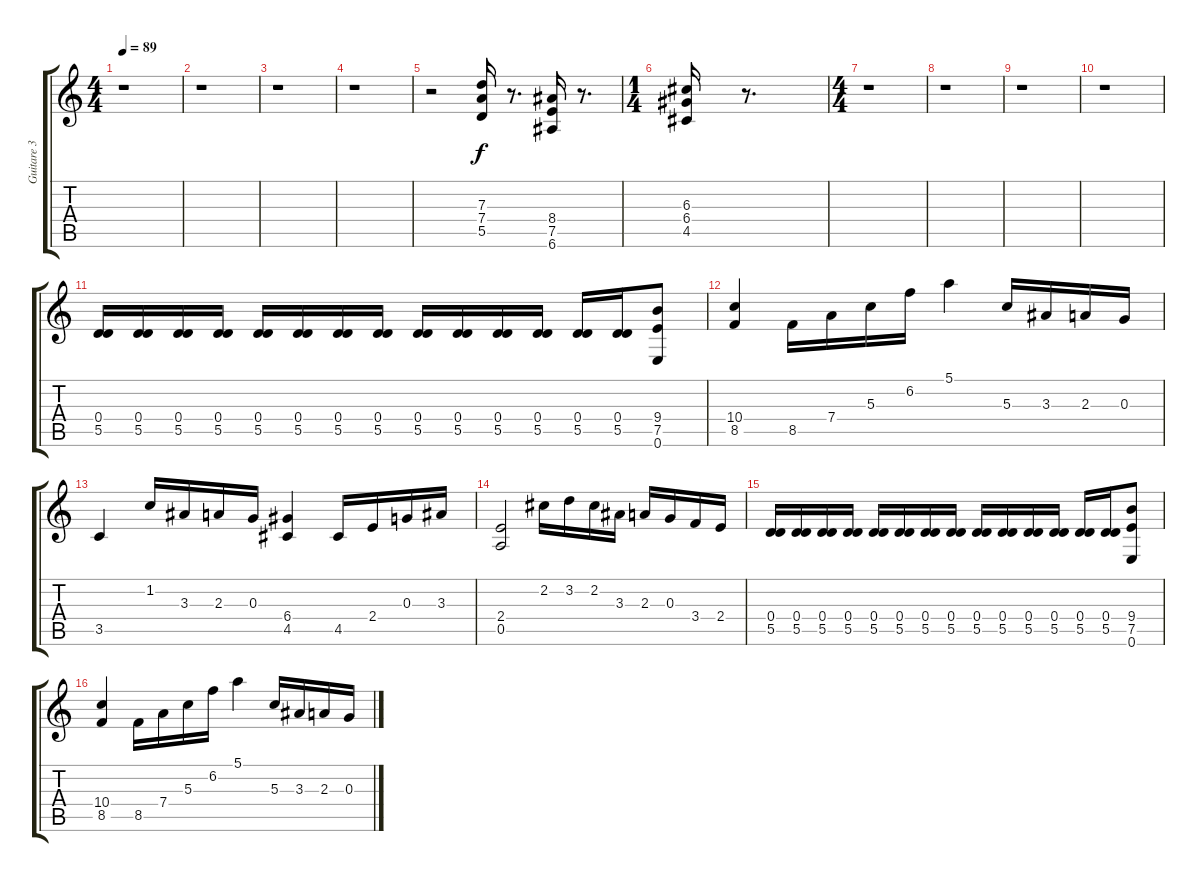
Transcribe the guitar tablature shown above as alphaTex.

\track ("Guitare 3 " "Guitare 3 ") {instrument distortionguitar}
\staff {score tabs}
\tuning (E4 B3 G3 D3 A2 E2) {hide}
\ts (4 4)
\tempo 89
\clef g2
\ks c
r.1{dy f} |
r.1 |
r.1 |
r.1 |
r.2 (7.3 7.4 5.5).16{volume 15 balance 8} r.8{d} (8.4 7.5 6.6).16 r.8{d} |
\ts (1 4)
(6.3 6.4 4.5).16 r.8{d} |
\ts (4 4)
r.1 |
r.1 |
r.1 |
r.1 |
(0.4 5.5).16{volume 15 balance 8} (0.4 5.5).16 (0.4 5.5).16 (0.4 5.5).16 (0.4 5.5).16 (0.4 5.5).16 (0.4 5.5).16 (0.4 5.5).16 (0.4 5.5).16{volume 15 balance 8} (0.4 5.5).16 (0.4 5.5).16 (0.4 5.5).16 (0.4 5.5).16 (0.4 5.5).16 (9.4 7.5 0.6).8 |
(10.4 8.5).4 8.5.16 7.4.16 5.3.16 6.2.16 5.1.4 5.3.16 3.3.16 2.3.16 0.3.16 |
3.5.4 1.2.16{volume 15 balance 8} 3.3.16 2.3.16 0.3.16 (6.4 4.5).4 4.5.16 2.4.16 0.3.16 3.3.16 |
(2.4 0.5).2 2.2.16 3.2.16 2.2.16 3.3.16 2.3.16 0.3.16 3.4.16 2.4.16 |
(0.4 5.5).16{volume 15 balance 8} (0.4 5.5).16 (0.4 5.5).16 (0.4 5.5).16 (0.4 5.5).16 (0.4 5.5).16 (0.4 5.5).16 (0.4 5.5).16 (0.4 5.5).16{volume 15 balance 8} (0.4 5.5).16 (0.4 5.5).16 (0.4 5.5).16 (0.4 5.5).16 (0.4 5.5).16 (9.4 7.5 0.6).8 |
(10.4 8.5).4 8.5.16 7.4.16 5.3.16 6.2.16 5.1.4 5.3.16 3.3.16 2.3.16 0.3.16
